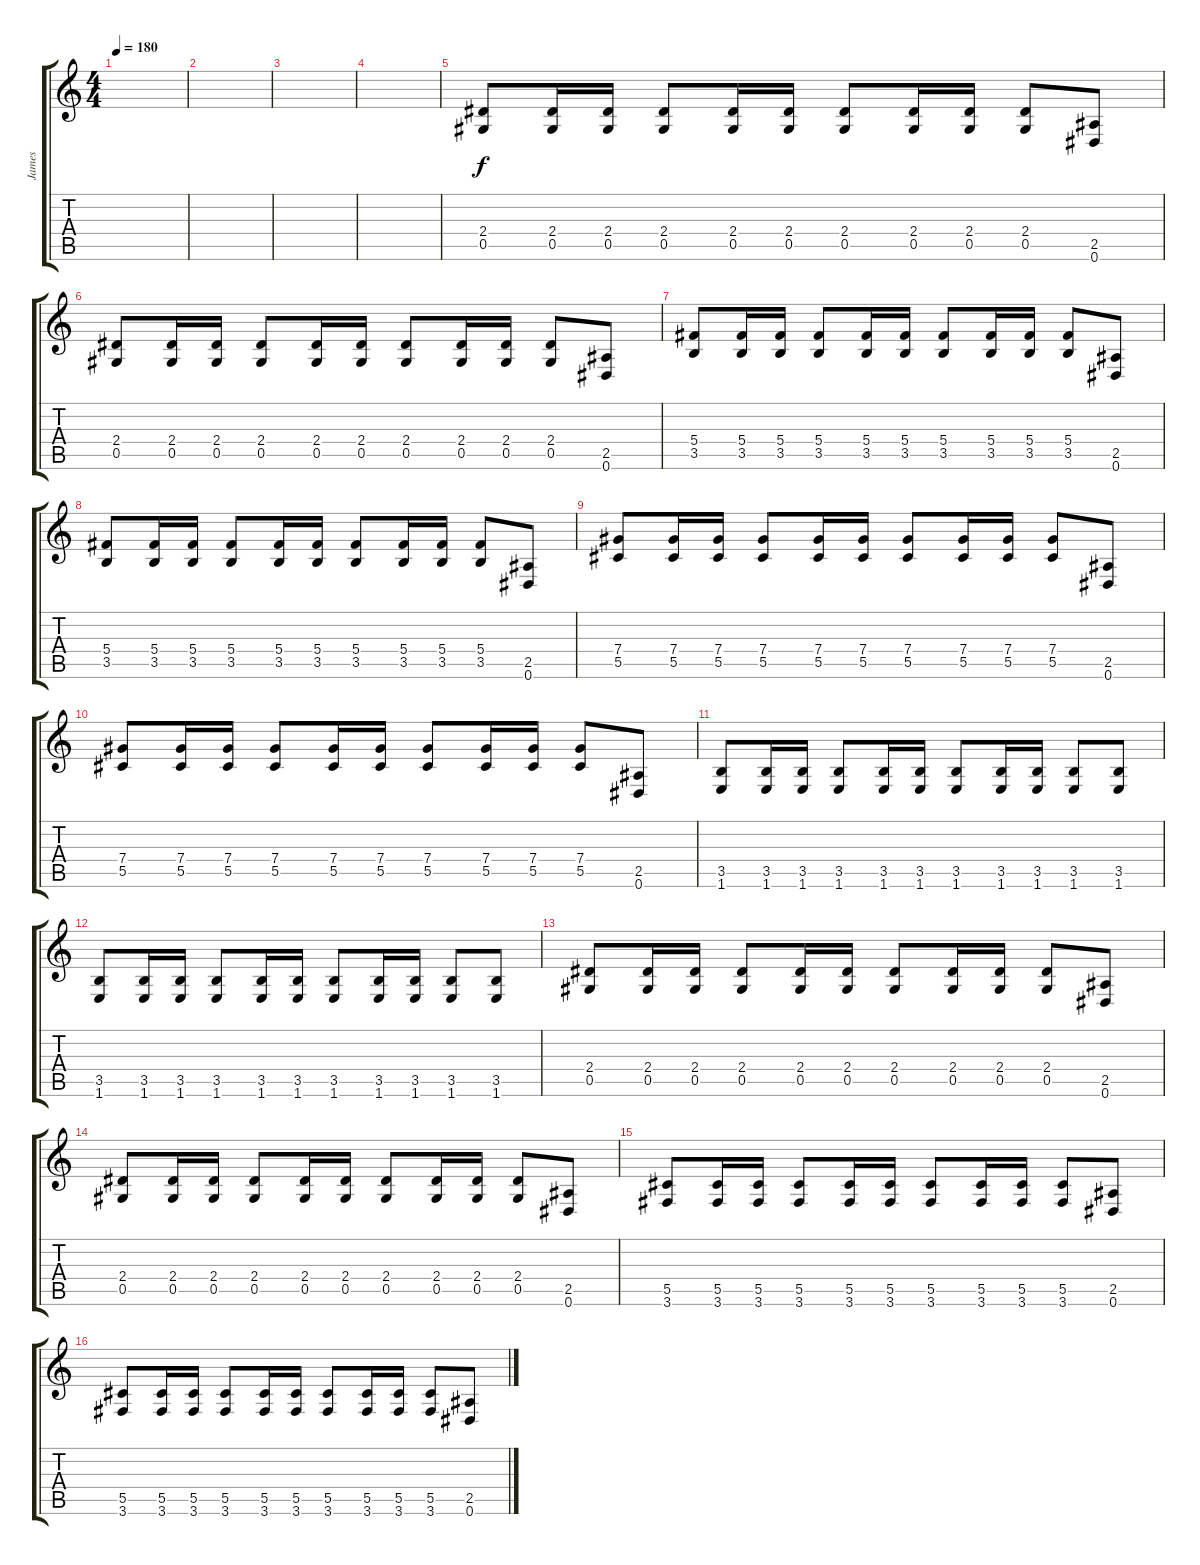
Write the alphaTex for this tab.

\track ("James" "James") {instrument distortionguitar}
\staff {score tabs}
\tuning (Eb4 Bb3 Gb3 Db3 Ab2 Eb2) {hide}
\ts (4 4)
\tempo 180
\clef g2
\ks c
|
|
|
|
(2.4 0.5).8 (2.4 0.5).16 (2.4 0.5).16 (2.4 0.5).8 (2.4 0.5).16 (2.4 0.5).16 (2.4 0.5).8 (2.4 0.5).16 (2.4 0.5).16 (2.4 0.5).8 (2.5 0.6).8 |
(2.4 0.5).8 (2.4 0.5).16 (2.4 0.5).16 (2.4 0.5).8 (2.4 0.5).16 (2.4 0.5).16 (2.4 0.5).8 (2.4 0.5).16 (2.4 0.5).16 (2.4 0.5).8 (2.5 0.6).8 |
(5.4 3.5).8 (5.4 3.5).16 (5.4 3.5).16 (5.4 3.5).8 (5.4 3.5).16 (5.4 3.5).16 (5.4 3.5).8 (5.4 3.5).16 (5.4 3.5).16 (5.4 3.5).8 (2.5 0.6).8 |
(5.4 3.5).8 (5.4 3.5).16 (5.4 3.5).16 (5.4 3.5).8 (5.4 3.5).16 (5.4 3.5).16 (5.4 3.5).8 (5.4 3.5).16 (5.4 3.5).16 (5.4 3.5).8 (2.5 0.6).8 |
(7.4 5.5).8 (7.4 5.5).16 (7.4 5.5).16 (7.4 5.5).8 (7.4 5.5).16 (7.4 5.5).16 (7.4 5.5).8 (7.4 5.5).16 (7.4 5.5).16 (7.4 5.5).8 (2.5 0.6).8 |
(7.4 5.5).8 (7.4 5.5).16 (7.4 5.5).16 (7.4 5.5).8 (7.4 5.5).16 (7.4 5.5).16 (7.4 5.5).8 (7.4 5.5).16 (7.4 5.5).16 (7.4 5.5).8 (2.5 0.6).8 |
(3.5 1.6).8 (3.5 1.6).16 (3.5 1.6).16 (3.5 1.6).8 (3.5 1.6).16 (3.5 1.6).16 (3.5 1.6).8 (3.5 1.6).16 (3.5 1.6).16 (3.5 1.6).8 (3.5 1.6).8 |
(3.5 1.6).8 (3.5 1.6).16 (3.5 1.6).16 (3.5 1.6).8 (3.5 1.6).16 (3.5 1.6).16 (3.5 1.6).8 (3.5 1.6).16 (3.5 1.6).16 (3.5 1.6).8 (3.5 1.6).8 |
(2.4 0.5).8 (2.4 0.5).16 (2.4 0.5).16 (2.4 0.5).8 (2.4 0.5).16 (2.4 0.5).16 (2.4 0.5).8 (2.4 0.5).16 (2.4 0.5).16 (2.4 0.5).8 (2.5 0.6).8 |
(2.4 0.5).8 (2.4 0.5).16 (2.4 0.5).16 (2.4 0.5).8 (2.4 0.5).16 (2.4 0.5).16 (2.4 0.5).8 (2.4 0.5).16 (2.4 0.5).16 (2.4 0.5).8 (2.5 0.6).8 |
(5.5 3.6).8 (5.5 3.6).16 (5.5 3.6).16 (5.5 3.6).8 (5.5 3.6).16 (5.5 3.6).16 (5.5 3.6).8 (5.5 3.6).16 (5.5 3.6).16 (5.5 3.6).8 (2.5 0.6).8 |
(5.5 3.6).8 (5.5 3.6).16 (5.5 3.6).16 (5.5 3.6).8 (5.5 3.6).16 (5.5 3.6).16 (5.5 3.6).8 (5.5 3.6).16 (5.5 3.6).16 (5.5 3.6).8 (2.5 0.6).8
